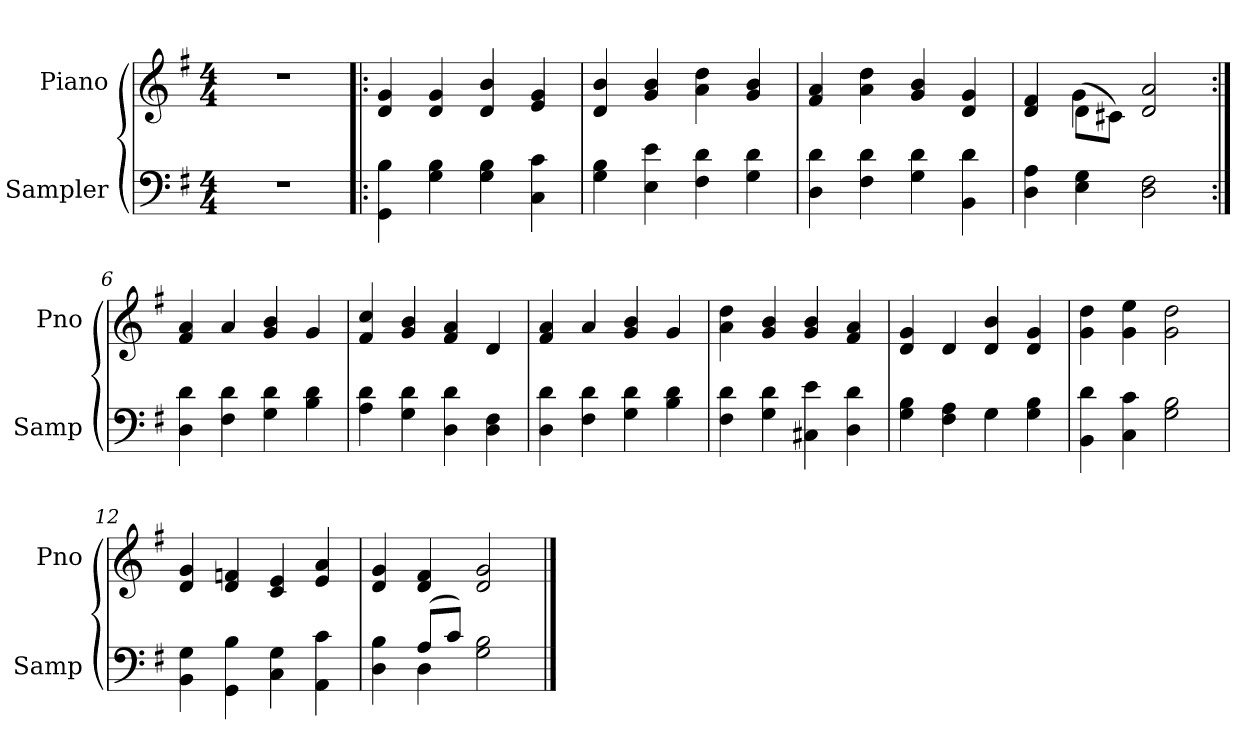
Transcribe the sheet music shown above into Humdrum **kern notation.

**kern	**kern
*part2	*part1
*staff2	*staff1
*I"Sampler	*I"Piano
*I'Samp	*I'Pno
*clefF4	*clefG2
*k[f#]	*k[f#]
*G:	*G:
*M4/4	*M4/4
=1	=1
1r	1r
=2!|:	=2!|:
4GG 4B	4d 4g
4G 4B	4d 4g
4G 4B	4d 4b
4C 4c	4e 4g
=3	=3
4G 4B	4d 4b
4E 4e	4g 4b
4F# 4d	4a 4dd
4G 4d	4g 4b
=4	=4
4D 4d	4f# 4a
4F# 4d	4a 4dd
4G 4d	4g 4b
4BB 4d	4d 4g
=5	=5
*	*^
4D 4A	4d 4f#	4ryy
4E 4G	(8d\L	4g
.	8c#X\J)	.
2D 2F#	2d 2a	2ryy
*	*v	*v
=6:|!	=6:|!
4D 4d	4f# 4a
4F# 4d	4a
4G 4d	4g 4b
4B 4d	4g
=7	=7
4A 4d	4f# 4cc
4G 4d	4g 4b
4D 4d	4f# 4a
4D 4F#	4d
=8	=8
4D 4d	4f# 4a
4F# 4d	4a
4G 4d	4g 4b
4B 4d	4g
=9	=9
4F# 4d	4a 4dd
4G 4d	4g 4b
4C#X 4e	4g 4b
4D 4d	4f# 4a
=10	=10
4G 4B	4d 4g
4F# 4A	4d
4G	4d 4b
4G 4B	4d 4g
=11	=11
4BB 4d	4g 4dd
4C 4c	4g 4ee
2G 2B	2g 2dd
=12	=12
4BB 4G	4d 4g
4GG 4B	4d 4fn
4C 4G	4c 4e
4AA 4c	4e 4a
=13	=13
*^	*
4D 4B	4ryy	4d 4g
(8A/L	4D	4d 4f#
8c/J)	.	.
2G 2B	2ryy	2d 2g
*v	*v	*
==	==
*-	*-
